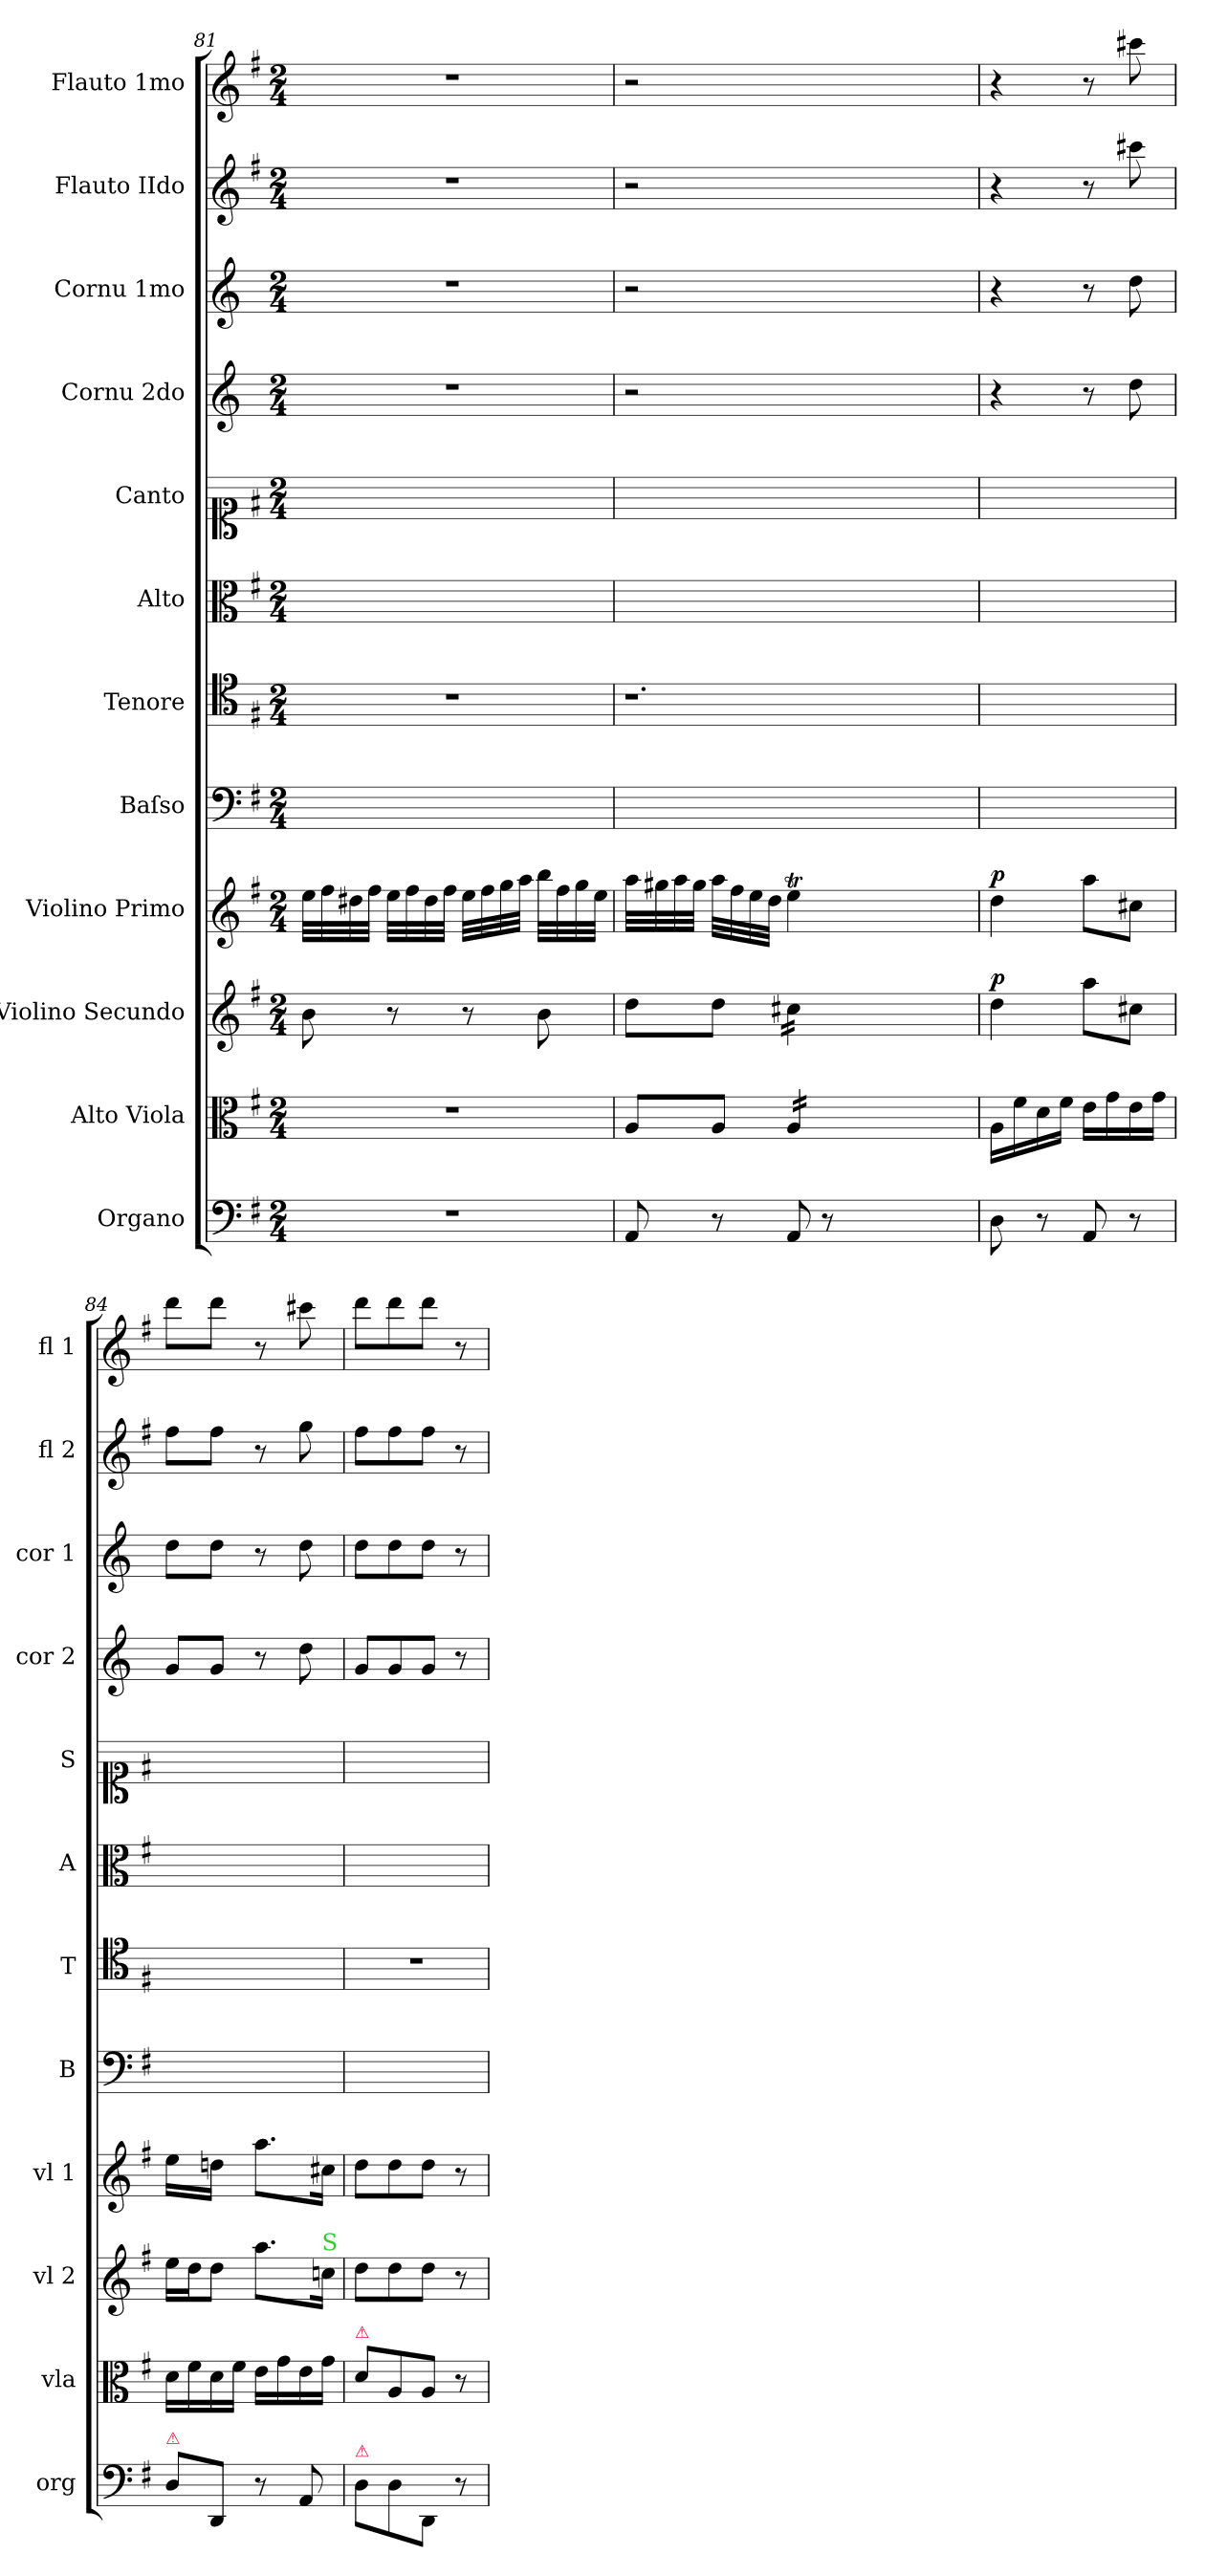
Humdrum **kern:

**kern	**kern	**kern	**dynam	**kern	**dynam	**kern	**kern	**kern	**kern	**kern	**kern	**kern	**kern
*part12	*part11	*part10	*part10	*part9	*part9	*part8	*part7	*part6	*part5	*part4	*part3	*part2	*part1
*staff12	*staff11	*staff10	*staff10	*staff9	*staff9	*staff8	*staff7	*staff6	*staff5	*staff4	*staff3	*staff2	*staff1
*I"Organo	*I"Alto Viola	*I"Violino Secundo	*	*I"Violino Primo	*	*I"Baſso	*I"Tenore	*I"Alto	*I"Canto	*I"Cornu 2do	*I"Cornu 1mo	*I"Flauto IIdo	*I"Flauto 1mo
*I'org	*I'vla	*I'vl 2	*	*I'vl 1	*	*I'B	*I'T	*I'A	*I'S	*I'cor 2	*I'cor 1	*I'fl 2	*I'fl 1
*clefF4	*clefC3	*clefG2	*	*clefG2	*	*clefF4	*clefC4	*clefC3	*clefC1	*clefG2	*clefG2	*clefG2	*clefG2
*	*	*	*	*	*	*	*	*	*	*ITrd3c5	*ITrd3c5	*	*
*k[f#]	*k[f#]	*k[f#]	*	*k[f#]	*	*k[f#]	*k[f#]	*k[f#]	*k[f#]	*k[f#]	*k[f#]	*k[f#]	*k[f#]
*G:	*G:	*G:	*	*G:	*	*G:	*G:	*G:	*G:	*G:	*G:	*G:	*G:
*M2/4	*M2/4	*M2/4	*	*M2/4	*	*M2/4	*M2/4	*M2/4	*M2/4	*M2/4	*M2/4	*M2/4	*M2/4
=81	=81	=81	=81	=81	=81	=81	=81	=81	=81	=81	=81	=81	=81
2r	2r	8b\	.	32ee\LLL	.	2ryy	2r	2ryy	2ryy	2r	2r	2r	2r
.	.	.	.	32ff#\	.	.	.	.	.	.	.	.	.
.	.	.	.	32dd#X\	.	.	.	.	.	.	.	.	.
.	.	.	.	32ff#\JJJ	.	.	.	.	.	.	.	.	.
.	.	8r	.	32ee\LLL	.	.	.	.	.	.	.	.	.
.	.	.	.	32ff#\	.	.	.	.	.	.	.	.	.
.	.	.	.	32dd#\	.	.	.	.	.	.	.	.	.
.	.	.	.	32ff#\JJJ	.	.	.	.	.	.	.	.	.
.	.	8r	.	32ee\LLL	.	.	.	.	.	.	.	.	.
.	.	.	.	32ff#\	.	.	.	.	.	.	.	.	.
.	.	.	.	32gg\	.	.	.	.	.	.	.	.	.
.	.	.	.	32aa\JJJ	.	.	.	.	.	.	.	.	.
.	.	8b\	.	32bb\LLL	.	.	.	.	.	.	.	.	.
.	.	.	.	32ff#\	.	.	.	.	.	.	.	.	.
.	.	.	.	32gg\	.	.	.	.	.	.	.	.	.
.	.	.	.	32ee\JJJ	.	.	.	.	.	.	.	.	.
=82	=82	=82	=82	=82	=82	=82	=82	=82	=82	=82	=82	=82	=82
8AA/	8A/L	8dd\L	.	32aa\LLL	.	2ryy	1.r	2ryy	2ryy	2r	2r	2r	2r
.	.	.	.	32gg#X\	.	.	.	.	.	.	.	.	.
.	.	.	.	32aa\	.	.	.	.	.	.	.	.	.
.	.	.	.	32gg#\JJJ	.	.	.	.	.	.	.	.	.
8r	8A/J	8dd\J	.	32aa\LLL	.	.	.	.	.	.	.	.	.
.	.	.	.	32ff#\	.	.	.	.	.	.	.	.	.
.	.	.	.	32ee\	.	.	.	.	.	.	.	.	.
.	.	.	.	32dd\JJJ	.	.	.	.	.	.	.	.	.
*	*tremolo	*	*	*	*	*	*	*	*	*	*	*	*
*	*	*tremolo	*	*	*	*	*	*	*	*	*	*	*
8AA/	16A/LL	16cc#X\LL	.	4eeT\	.	.	.	.	.	.	.	.	.
.	16A/	16cc#X\	.	.	.	.	.	.	.	.	.	.	.
8r	16A/	16cc#X\	.	.	.	.	.	.	.	.	.	.	.
.	16A/JJ	16cc#X\JJ	.	.	.	.	.	.	.	.	.	.	.
*	*	*Xtremolo	*	*	*	*	*	*	*	*	*	*	*
*	*Xtremolo	*	*	*	*	*	*	*	*	*	*	*	*
1ryy	1ryy	1ryy	.	1ryy	.	1ryy	.	1ryy	1ryy	1ryy	1ryy	1ryy	1ryy
=83	=83	=83	=83	=83	=83	=83	=83	=83	=83	=83	=83	=83	=83
!	!	!	!LO:DY:a	!	!LO:DY:a	!	!	!	!	!	!	!	!
8D\	16A\LL	4dd\	p	4dd\	p	2ryy	2ryy	2ryy	2ryy	4r	4r	4r	4r
.	16f#\	.	.	.	.	.	.	.	.	.	.	.	.
8r	16d\	.	.	.	.	.	.	.	.	.	.	.	.
.	16f#\JJ	.	.	.	.	.	.	.	.	.	.	.	.
8AA/	16e\LL	8aa\L	.	8aa\L	.	.	.	.	.	8r	8r	8r	8r
.	16g\	.	.	.	.	.	.	.	.	.	.	.	.
8r	16e\	8cc#X\J	.	8cc#X\J	.	.	.	.	.	8a\	8a\	8ccc#X\	8ccc#X\
.	16g\JJ	.	.	.	.	.	.	.	.	.	.	.	.
=84	=84	=84	=84	=84	=84	=84	=84	=84	=84	=84	=84	=84	=84
!LO:TX:a:color=crimson:t=⚠	!	!	!	!	!	!	!	!	!	!	!	!	!
!	!	!	!	!LO:N:vis=16	!	!	!	!	!	!	!	!	!
8D\L	16d\LL	16ee\LL	.	8ee\LL	.	2ryy	2ryy	2ryy	2ryy	8d/L	8a\L	8ff#\L	8ddd\L
.	16f#\	16dd\J	.	.	.	.	.	.	.	.	.	.	.
!	!	!	!	!LO:N:vis=16	!	!	!	!	!	!	!	!	!
8DD/J	16d\	8dd\J	.	8ddn\JJ	.	.	.	.	.	8d/J	8a\J	8ff#\J	8ddd\J
.	16f#\JJ	.	.	.	.	.	.	.	.	.	.	.	.
8r	16e\LL	8.aa\L	.	8.aa\L	.	.	.	.	.	8r	8r	8r	8r
.	16g\	.	.	.	.	.	.	.	.	.	.	.	.
8AA/	16e\	.	.	.	.	.	.	.	.	8a\	8a\	8gg\	8ccc#X\
!	!	!LO:TX:a:color=limegreen:t=S	!	!	!	!	!	!	!	!	!	!	!
.	16g\JJ	16ccn\Jk	.	16cc#X\Jk	.	.	.	.	.	.	.	.	.
=85	=85	=85	=85	=85	=85	=85	=85	=85	=85	=85	=85	=85	=85
!	!LO:TX:a:color=crimson:t=⚠	!	!	!	!	!	!	!	!	!	!	!	!
!LO:TX:a:color=crimson:t=⚠	!	!	!	!	!	!	!	!	!	!	!	!	!
8D\L	8d\L	8dd\L	.	8dd\L	.	2ryy	2r	2ryy	2ryy	8d/L	8a\L	8ff#\L	8ddd\L
8D\	8A/	8dd\	.	8dd\	.	.	.	.	.	8d/	8a\	8ff#\	8ddd\
8DD/J	8A/J	8dd\J	.	8dd\J	.	.	.	.	.	8d/J	8a\J	8ff#\J	8ddd\J
8r	8r	8r	.	8r	.	.	.	.	.	8r	8r	8r	8r
=	=	=	=	=	=	=	=	=	=	=	=	=	=
*-	*-	*-	*-	*-	*-	*-	*-	*-	*-	*-	*-	*-	*-
